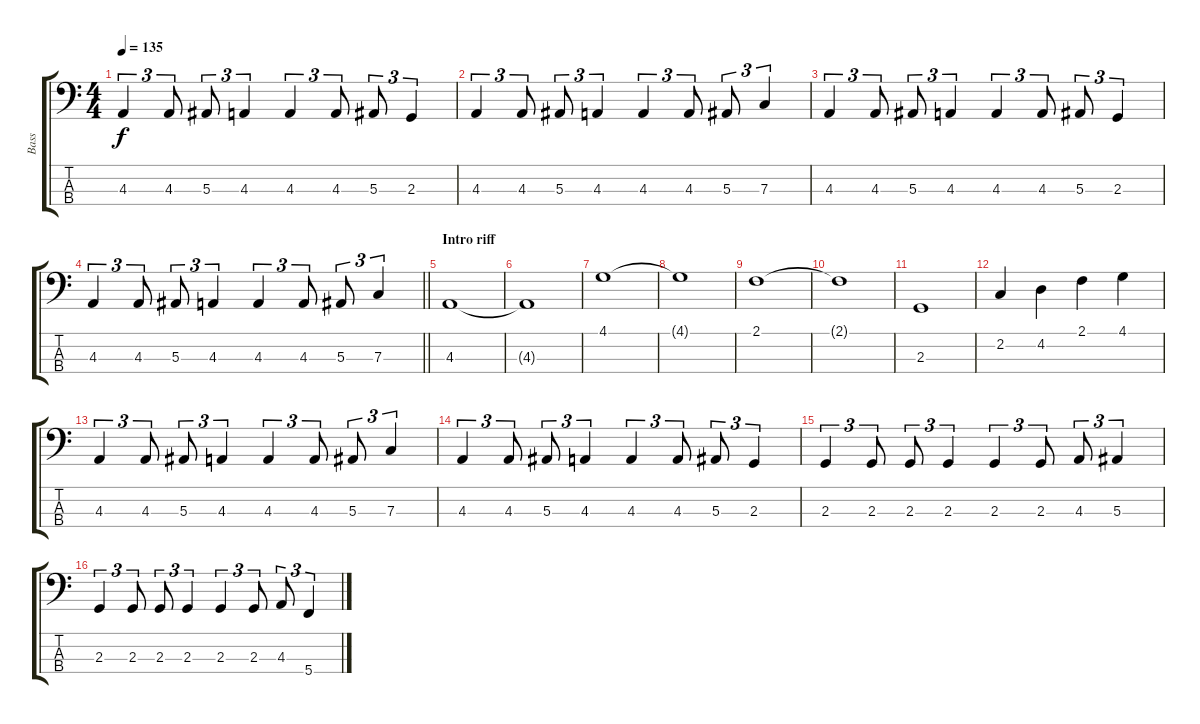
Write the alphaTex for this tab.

\track ("Bass" "Bass") {instrument electricbassfinger}
\staff {score tabs}
\tuning (Eb2 Bb1 F1 C1) {hide}
\ts (4 4)
\tempo 135
\clef f4
\ks c
4.3.4{tu (3 2) dy f} 4.3.8{tu (3 2)} 5.3.8{tu (3 2)} 4.3.4{tu (3 2)} 4.3.4{tu (3 2)} 4.3.8{tu (3 2)} 5.3.8{tu (3 2)} 2.3.4{tu (3 2)} |
4.3.4{tu (3 2)} 4.3.8{tu (3 2)} 5.3.8{tu (3 2)} 4.3.4{tu (3 2)} 4.3.4{tu (3 2)} 4.3.8{tu (3 2)} 5.3.8{tu (3 2)} 7.3.4{tu (3 2)} |
4.3.4{tu (3 2)} 4.3.8{tu (3 2)} 5.3.8{tu (3 2)} 4.3.4{tu (3 2)} 4.3.4{tu (3 2)} 4.3.8{tu (3 2)} 5.3.8{tu (3 2)} 2.3.4{tu (3 2)} |
\barLineRight lightlight
4.3.4{tu (3 2)} 4.3.8{tu (3 2)} 5.3.8{tu (3 2)} 4.3.4{tu (3 2)} 4.3.4{tu (3 2)} 4.3.8{tu (3 2)} 5.3.8{tu (3 2)} 7.3.4{tu (3 2)} |
\section ("" "Intro riff")
4.3.1 |
4.3{t}.1 |
4.1.1 |
4.1{t}.1 |
2.1.1 |
2.1{t}.1 |
2.3.1 |
2.2.4 4.2.4 2.1.4 4.1.4 |
4.3.4{tu (3 2)} 4.3.8{tu (3 2)} 5.3.8{tu (3 2)} 4.3.4{tu (3 2)} 4.3.4{tu (3 2)} 4.3.8{tu (3 2)} 5.3.8{tu (3 2)} 7.3.4{tu (3 2)} |
4.3.4{tu (3 2)} 4.3.8{tu (3 2)} 5.3.8{tu (3 2)} 4.3.4{tu (3 2)} 4.3.4{tu (3 2)} 4.3.8{tu (3 2)} 5.3.8{tu (3 2)} 2.3.4{tu (3 2)} |
2.3.4{tu (3 2)} 2.3.8{tu (3 2)} 2.3.8{tu (3 2)} 2.3.4{tu (3 2)} 2.3.4{tu (3 2)} 2.3.8{tu (3 2)} 4.3.8{tu (3 2)} 5.3.4{tu (3 2)} |
2.3.4{tu (3 2)} 2.3.8{tu (3 2)} 2.3.8{tu (3 2)} 2.3.4{tu (3 2)} 2.3.4{tu (3 2)} 2.3.8{tu (3 2)} 4.3.8{tu (3 2)} 5.4.4{tu (3 2)}
